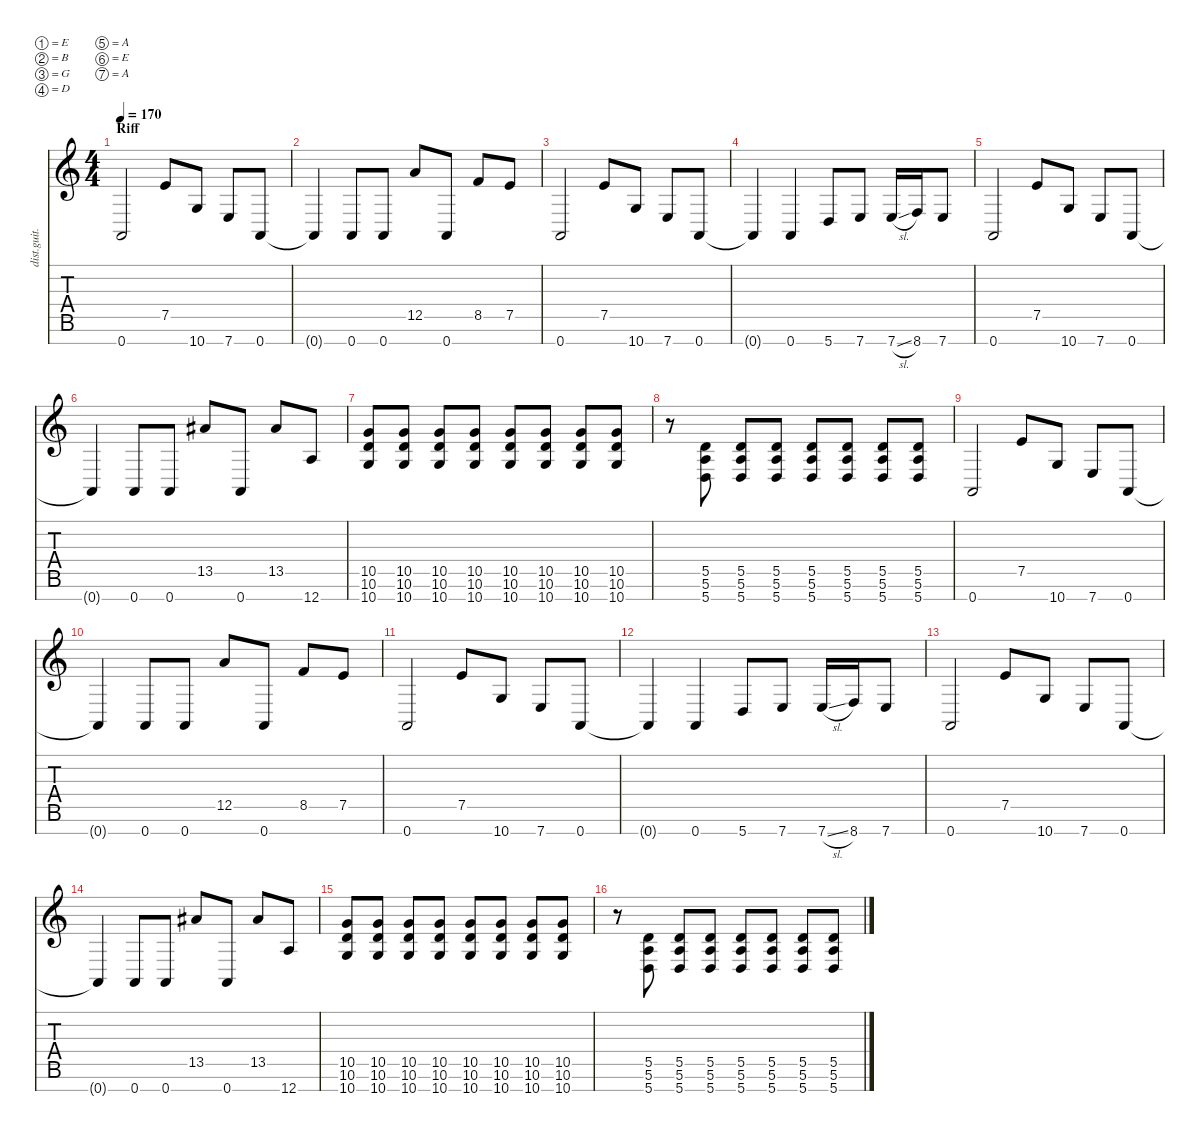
\defaultSystemsLayout 4
\hideDynamics
\bracketExtendMode nobrackets
\track ("Distortion Guitar - Rhytm" "dist.guit.") {instrument distortionguitar}
\staff {score tabs}
\tuning (E4 B3 G3 D3 A2 E2 A1)
\ts (4 4)
\section ("" "Riff")
\tempo 170
\clef g2
\ks c
0.7.2{dy mf instrument distortionguitar beam Up} 7.5.8{beam Up} 10.7.8{beam Up} 7.7.8{beam Up} 0.7.8{beam Up} |
0.7{t}.4{beam Up} 0.7.8{beam Up} 0.7.8{beam Up} 12.5.8{beam Up} 0.7.8{beam Up} 8.5.8{beam Up} 7.5.8{beam Up} |
0.7.2{beam Up} 7.5.8{beam Up} 10.7.8{beam Up} 7.7.8{beam Up} 0.7.8{beam Up} |
0.7{t}.4{beam Up} 0.7.4{beam Up} 5.7.8{beam Up} 7.7.8{beam Up} 7.7{sl}.16{beam Up} 8.7.16{beam Up} 7.7.8{beam Up} |
0.7.2{beam Up} 7.5.8{beam Up} 10.7.8{beam Up} 7.7.8{beam Up} 0.7.8{beam Up} |
0.7{t}.4{beam Up} 0.7.8{beam Up} 0.7.8{beam Up} 13.5{acc #}.8{beam Up} 0.7.8{beam Up} 13.5{acc #}.8{beam Up} 12.7.8{beam Up} |
(10.7 10.6 10.5).8{beam Up} (10.7 10.6 10.5).8{beam Up} (10.7 10.6 10.5).8{beam Up} (10.7 10.6 10.5).8{beam Up} (10.7 10.6 10.5).8{beam Up} (10.7 10.6 10.5).8{beam Up} (10.7 10.6 10.5).8{beam Up} (10.7 10.6 10.5).8{beam Up} |
r.8{beam Down} (5.7 5.6 5.5).8{beam Up} (5.7 5.6 5.5).8{beam Up} (5.7 5.6 5.5).8{beam Up} (5.7 5.6 5.5).8{beam Up} (5.7 5.6 5.5).8{beam Up} (5.7 5.6 5.5).8{beam Up} (5.7 5.6 5.5).8{beam Up} |
0.7.2{beam Up} 7.5.8{beam Up} 10.7.8{beam Up} 7.7.8{beam Up} 0.7.8{beam Up} |
0.7{t}.4{beam Up} 0.7.8{beam Up} 0.7.8{beam Up} 12.5.8{beam Up} 0.7.8{beam Up} 8.5.8{beam Up} 7.5.8{beam Up} |
0.7.2{beam Up} 7.5.8{beam Up} 10.7.8{beam Up} 7.7.8{beam Up} 0.7.8{beam Up} |
0.7{t}.4{beam Up} 0.7.4{beam Up} 5.7.8{beam Up} 7.7.8{beam Up} 7.7{sl}.16{beam Up} 8.7.16{beam Up} 7.7.8{beam Up} |
0.7.2{beam Up} 7.5.8{beam Up} 10.7.8{beam Up} 7.7.8{beam Up} 0.7.8{beam Up} |
0.7{t}.4{beam Up} 0.7.8{beam Up} 0.7.8{beam Up} 13.5{acc #}.8{beam Up} 0.7.8{beam Up} 13.5{acc #}.8{beam Up} 12.7.8{beam Up} |
(10.7 10.6 10.5).8{beam Up} (10.7 10.6 10.5).8{beam Up} (10.7 10.6 10.5).8{beam Up} (10.7 10.6 10.5).8{beam Up} (10.7 10.6 10.5).8{beam Up} (10.7 10.6 10.5).8{beam Up} (10.7 10.6 10.5).8{beam Up} (10.7 10.6 10.5).8{beam Up} |
r.8{beam Down} (5.7 5.6 5.5).8{beam Up} (5.7 5.6 5.5).8{beam Up} (5.7 5.6 5.5).8{beam Up} (5.7 5.6 5.5).8{beam Up} (5.7 5.6 5.5).8{beam Up} (5.7 5.6 5.5).8{beam Up} (5.7 5.6 5.5).8{beam Up}
